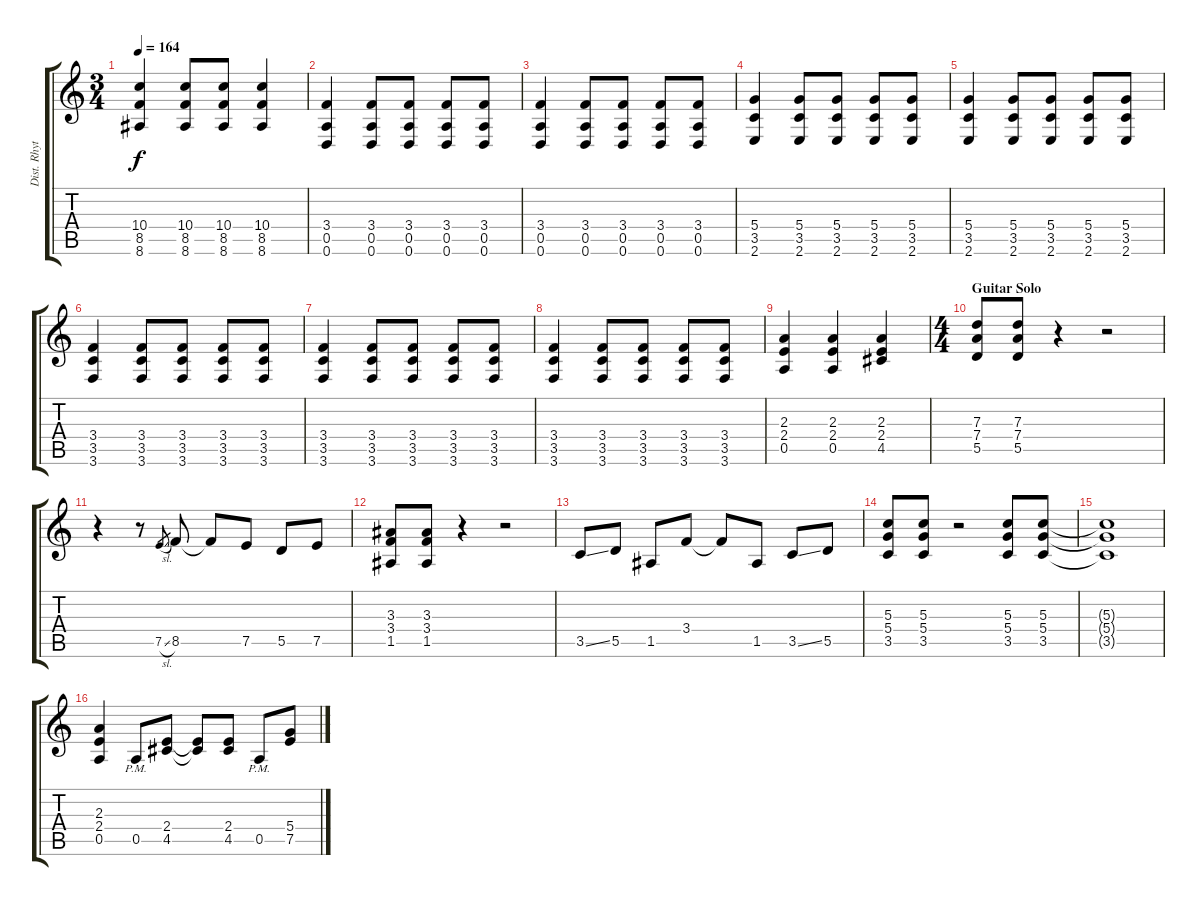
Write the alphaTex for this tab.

\track ("Dist. Rhythm (Arrangement)" "Dist. Rhyt") {instrument distortionguitar}
\staff {score tabs}
\tuning (E4 B3 G3 D3 A2 D2) {hide}
\ts (3 4)
\tempo 164
\clef g2
\ks c
(10.4 8.5 8.6).4{dy f} (10.4 8.5 8.6).8 (10.4 8.5 8.6).8 (10.4 8.5 8.6).4 |
(3.4 0.5 0.6).4 (3.4 0.5 0.6).8 (3.4 0.5 0.6).8 (3.4 0.5 0.6).8 (3.4 0.5 0.6).8 |
(3.4 0.5 0.6).4 (3.4 0.5 0.6).8 (3.4 0.5 0.6).8 (3.4 0.5 0.6).8 (3.4 0.5 0.6).8 |
(5.4 3.5 2.6).4 (5.4 3.5 2.6).8 (5.4 3.5 2.6).8 (5.4 3.5 2.6).8 (5.4 3.5 2.6).8 |
(5.4 3.5 2.6).4 (5.4 3.5 2.6).8 (5.4 3.5 2.6).8 (5.4 3.5 2.6).8 (5.4 3.5 2.6).8 |
(3.4 3.5 3.6).4 (3.4 3.5 3.6).8 (3.4 3.5 3.6).8 (3.4 3.5 3.6).8 (3.4 3.5 3.6).8 |
(3.4 3.5 3.6).4 (3.4 3.5 3.6).8 (3.4 3.5 3.6).8 (3.4 3.5 3.6).8 (3.4 3.5 3.6).8 |
(3.4 3.5 3.6).4 (3.4 3.5 3.6).8 (3.4 3.5 3.6).8 (3.4 3.5 3.6).8 (3.4 3.5 3.6).8 |
(2.3 2.4 0.5).4 (2.3 2.4 0.5).4 (2.3 2.4 4.5).4 |
\ts (4 4)
\section ("" "Guitar Solo")
(7.3 7.4 5.5).8 (7.3 7.4 5.5).8 r.4 r.2 |
r.4 r.8 7.5{sl}.8{gr} 8.5.8 8.5{t}.8 7.5.8 5.5.8 7.5.8 |
(3.3 3.4 1.5).8 (3.3 3.4 1.5).8 r.4 r.2 |
3.5{ss}.8 5.5.8 1.5.8 3.4.8 3.4{t}.8 1.5.8 3.5{ss}.8 5.5.8 |
(5.3 5.4 3.5).8 (5.3 5.4 3.5).8 r.2 (5.3 5.4 3.5).8 (5.3 5.4 3.5).8 |
(5.3{t} 5.4{t} 3.5{t}).1 |
(2.3 2.4 0.5).4 0.5{pm}.8 (2.4 4.5).8 (2.4{t} 4.5{t}).8 (2.4 4.5).8 0.5{pm}.8 (5.4 7.5).8
